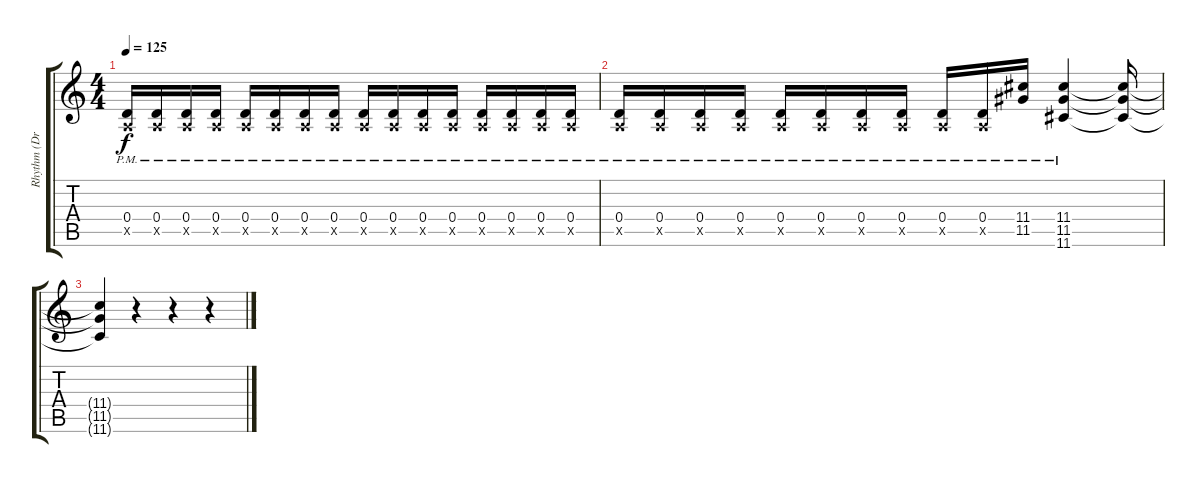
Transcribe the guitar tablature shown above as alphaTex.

\track ("Rhythm (Drop D)" "Rhythm (Dr") {instrument overdrivenguitar}
\staff {score tabs}
\tuning (E4 B3 G3 D3 A2 D2) {hide}
\ts (4 4)
\tempo 125
\clef g2
\ks c
(0.4{pm} 0.5{x}).16{dy f} (0.4{pm} 0.5{x}).16 (0.4{pm} 0.5{x}).16 (0.4{pm} 0.5{x}).16 (0.4{pm} 0.5{x}).16 (0.4{pm} 0.5{x}).16 (0.4{pm} 0.5{x}).16 (0.4{pm} 0.5{x}).16 (0.4{pm} 0.5{x}).16 (0.4{pm} 0.5{x}).16 (0.4{pm} 0.5{x}).16 (0.4{pm} 0.5{x}).16 (0.4{pm} 0.5{x}).16 (0.4{pm} 0.5{x}).16 (0.4{pm} 0.5{x}).16 (0.4{pm} 0.5{x}).16 |
(0.4{pm} 0.5{x}).16 (0.4{pm} 0.5{x}).16 (0.4{pm} 0.5{x}).16 (0.4{pm} 0.5{x}).16 (0.4{pm} 0.5{x}).16 (0.4{pm} 0.5{x}).16 (0.4{pm} 0.5{x}).16 (0.4{pm} 0.5{x}).16 (0.4{pm} 0.5{x}).16 (0.4{pm} 0.5{x}).16 (11.4{pm} 11.5).16 (11.4{pm} 11.5 11.6).4 (11.4{t} 11.5{t} 11.6{t}).16 |
(11.4{t} 11.5{t} 11.6{t}).4 r.4 r.4 r.4
